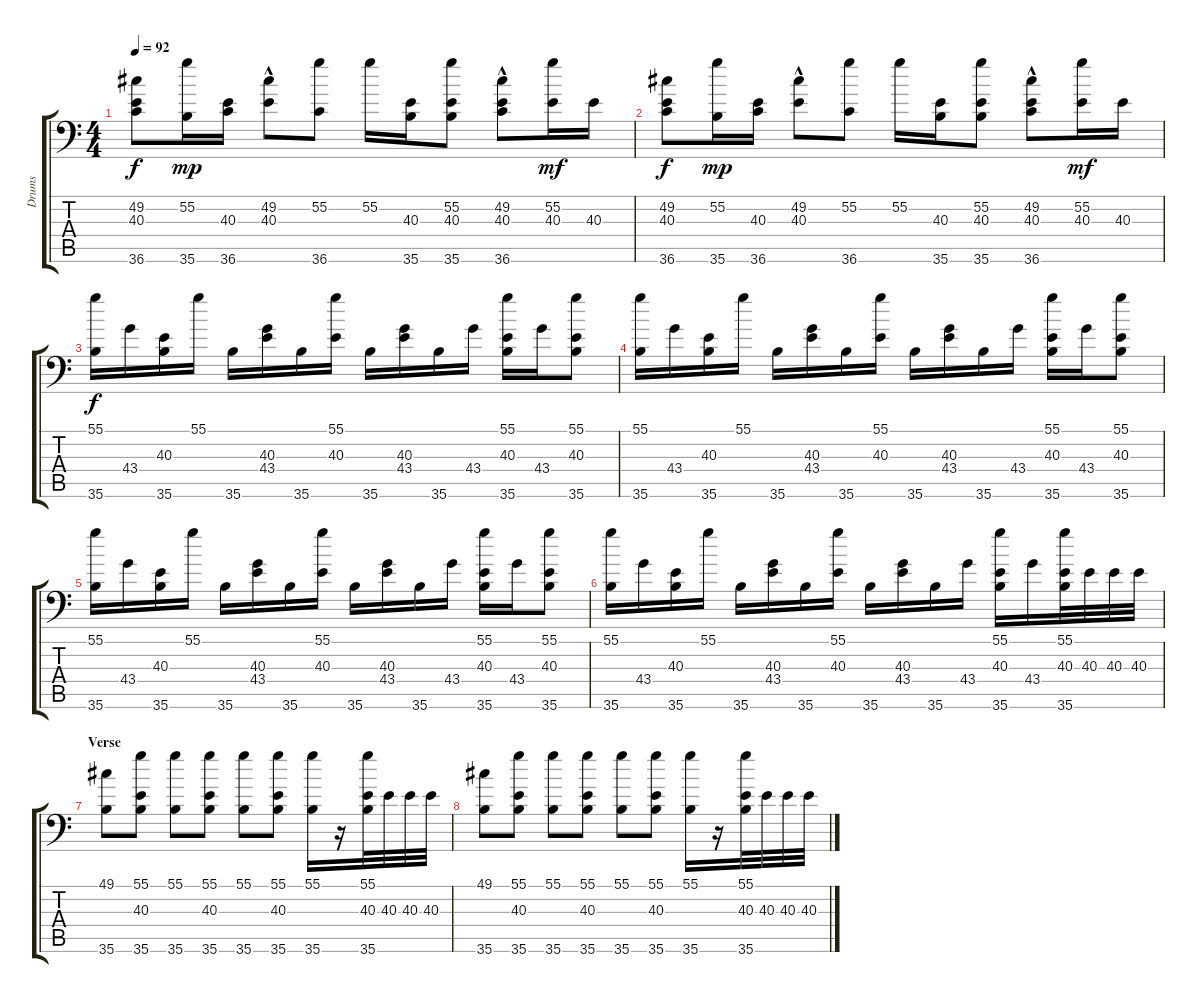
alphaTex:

\track ("Drums" "Drums") {instrument acousticgrandpiano}
\staff {score tabs}
\tuning (C-1 C-1 C-1 C-1 C-1 C-1) {hide}
\ts (4 4)
\tempo 92
\clef f4
\ks c
(49.2 40.3 36.6).8{dy f} (55.2 35.6).16{dy mp} (40.3 36.6).16 (49.2 40.3{hac}).8 (55.2 36.6).8 55.2.16 (40.3 35.6).16 (55.2 40.3 35.6).8 (49.2 40.3{hac} 36.6).8 (55.2 40.3).16{dy mf} 40.3.16 |
(49.2 40.3 36.6).8{dy f} (55.2 35.6).16{dy mp} (40.3 36.6).16 (49.2 40.3{hac}).8 (55.2 36.6).8 55.2.16 (40.3 35.6).16 (55.2 40.3 35.6).8 (49.2 40.3{hac} 36.6).8 (55.2 40.3).16{dy mf} 40.3.16 |
(55.1 35.6).16{dy f} 43.4.16 (40.3 35.6).16 55.1.16 35.6.16 (40.3 43.4).16 35.6.16 (55.1 40.3).16 35.6.16 (40.3 43.4).16 35.6.16 43.4.16 (55.1 40.3 35.6).16 43.4.16 (55.1 40.3 35.6).8 |
(55.1 35.6).16 43.4.16 (40.3 35.6).16 55.1.16 35.6.16 (40.3 43.4).16 35.6.16 (55.1 40.3).16 35.6.16 (40.3 43.4).16 35.6.16 43.4.16 (55.1 40.3 35.6).16 43.4.16 (55.1 40.3 35.6).8 |
(55.1 35.6).16 43.4.16 (40.3 35.6).16 55.1.16 35.6.16 (40.3 43.4).16 35.6.16 (55.1 40.3).16 35.6.16 (40.3 43.4).16 35.6.16 43.4.16 (55.1 40.3 35.6).16 43.4.16 (55.1 40.3 35.6).8 |
(55.1 35.6).16 43.4.16 (40.3 35.6).16 55.1.16 35.6.16 (40.3 43.4).16 35.6.16 (55.1 40.3).16 35.6.16 (40.3 43.4).16 35.6.16 43.4.16 (55.1 40.3 35.6).16 43.4.16 (55.1 40.3 35.6).32 40.3.32 40.3.32 40.3.32 |
\section ("" "Verse")
(49.1 35.6).8 (55.1 40.3 35.6).8 (55.1 35.6).8 (55.1 40.3 35.6).8 (55.1 35.6).8 (55.1 40.3 35.6).8 (55.1 35.6).16 r.16 (55.1 40.3 35.6).32 40.3.32 40.3.32 40.3.32 |
(49.1 35.6).8 (55.1 40.3 35.6).8 (55.1 35.6).8 (55.1 40.3 35.6).8 (55.1 35.6).8 (55.1 40.3 35.6).8 (55.1 35.6).16 r.16 (55.1 40.3 35.6).32 40.3.32 40.3.32 40.3.32
